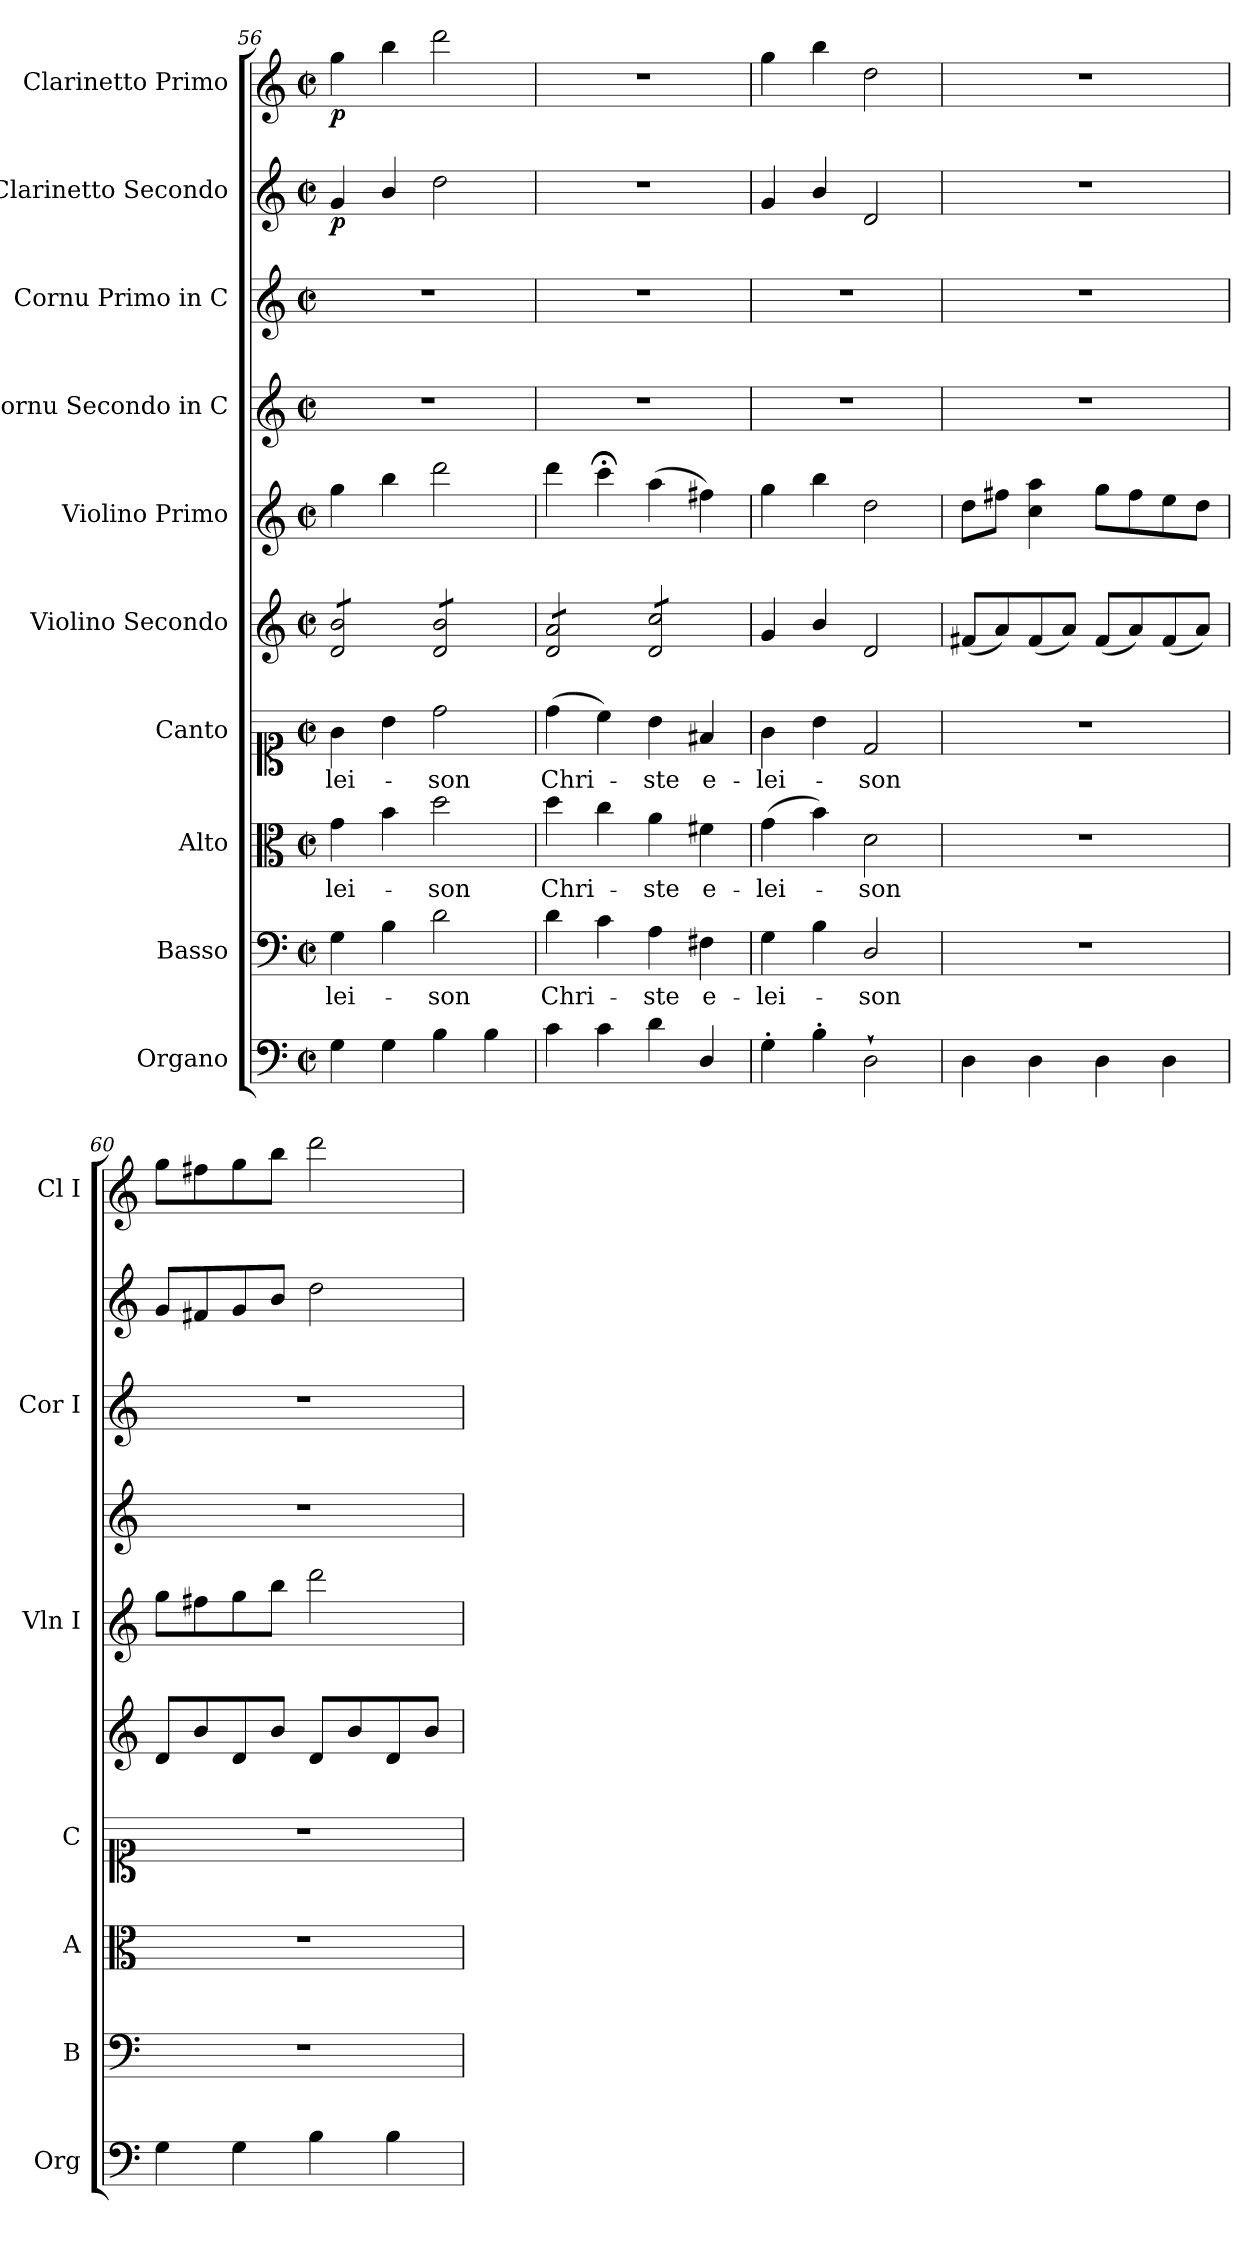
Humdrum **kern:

**kern	**kern	**text	**kern	**text	**kern	**text	**kern	**kern	**kern	**kern	**kern	**dynam	**kern	**dynam
*part10	*part9	*part9	*part8	*part8	*part7	*part7	*part6	*part5	*part4	*part3	*part2	*part2	*part1	*part1
*staff10	*staff9	*staff9	*staff8	*staff8	*staff7	*staff7	*staff6	*staff5	*staff4	*staff3	*staff2	*staff2	*staff1	*staff1
*I"Organo	*I"Basso	*	*I"Alto	*	*I"Canto	*	*I"Violino Secondo	*I"Violino Primo	*I"Cornu Secondo in C	*I"Cornu Primo in C	*I"Clarinetto Secondo	*	*I"Clarinetto Primo	*
*I'Org	*I'B	*	*I'A	*	*I'C	*	*	*I'Vln I	*	*I'Cor I	*	*	*I'Cl I	*
*clefF4	*clefF4	*	*clefC3	*	*clefC1	*	*clefG2	*clefG2	*clefG2	*clefG2	*clefG2	*	*clefG2	*
*k[]	*k[]	*	*k[]	*	*k[]	*	*k[]	*k[]	*k[]	*k[]	*k[]	*	*k[]	*
*M2/2	*M2/2	*	*M2/2	*	*M2/2	*	*M2/2	*M2/2	*M2/2	*M2/2	*M2/2	*	*M2/2	*
*met(c|)	*met(c|)	*	*met(c|)	*	*met(c|)	*	*met(c|)	*met(c|)	*met(c|)	*met(c|)	*met(c|)	*	*met(c|)	*
=56	=56	=56	=56	=56	=56	=56	=56	=56	=56	=56	=56	=56	=56	=56
*	*	*	*	*	*	*	*tremolo	*	*	*	*	*	*	*
4G	4G	-lei-	4g	-lei-	4g	-lei-	8d 8bL	4gg	1r	1r	4g	p	4gg	p
.	.	.	.	.	.	.	8d 8b	.	.	.	.	.	.	.
4G	4B	.	4b	.	4b	.	8d 8b	4bb	.	.	4b/	.	4bb	.
.	.	.	.	.	.	.	8d 8bJ	.	.	.	.	.	.	.
4B	2d	-son	2dd	-son	2dd	-son	8d 8bL	2ddd	.	.	2dd	.	2ddd	.
.	.	.	.	.	.	.	8d 8b	.	.	.	.	.	.	.
4B	.	.	.	.	.	.	8d 8b	.	.	.	.	.	.	.
.	.	.	.	.	.	.	8d 8bJ	.	.	.	.	.	.	.
=57	=57	=57	=57	=57	=57	=57	=57	=57	=57	=57	=57	=57	=57	=57
4c	4d	Chri-	4dd	Chri-	(>4dd	Chri-	8d 8aL	4ddd	1r	1r	1r	.	1r	.
.	.	.	.	.	.	.	8d 8a	.	.	.	.	.	.	.
4c	4c	.	4cc	.	4cc)	.	8d 8a	4ccc;<	.	.	.	.	.	.
.	.	.	.	.	.	.	8d 8aJ	.	.	.	.	.	.	.
4d	4A	-ste	4a	-ste	4b	-ste	8d 8ccL	(>4aa	.	.	.	.	.	.
.	.	.	.	.	.	.	8d 8cc	.	.	.	.	.	.	.
4D/	4F#X	e-	4f#X	e-	4f#X	e-	8d 8cc	4ff#X)	.	.	.	.	.	.
.	.	.	.	.	.	.	8d 8ccJ	.	.	.	.	.	.	.
*	*	*	*	*	*	*	*Xtremolo	*	*	*	*	*	*	*
=58	=58	=58	=58	=58	=58	=58	=58	=58	=58	=58	=58	=58	=58	=58
4G'	4G	-lei-	(>4g	-lei-	4g	-lei-	4g	4gg	1r	1r	4g	.	4gg	.
4B'	4B	.	4b)	.	4b	.	4b/	4bb	.	.	4b/	.	4bb	.
2D`	2D/	-son	2d	-son	2d	-son	2d	2dd	.	.	2d	.	2dd	.
=59	=59	=59	=59	=59	=59	=59	=59	=59	=59	=59	=59	=59	=59	=59
4D	1r	.	1r	.	1r	.	(<8f#XL	8ddL	1r	1r	1r	.	1r	.
.	.	.	.	.	.	.	8a)	8ff#XJ	.	.	.	.	.	.
4D	.	.	.	.	.	.	(<8f#	4cc 4aa	.	.	.	.	.	.
.	.	.	.	.	.	.	8aJ)	.	.	.	.	.	.	.
4D	.	.	.	.	.	.	(<8f#L	8ggL	.	.	.	.	.	.
.	.	.	.	.	.	.	8a)	8ff#	.	.	.	.	.	.
4D	.	.	.	.	.	.	(<8f#	8ee	.	.	.	.	.	.
.	.	.	.	.	.	.	8aJ)	8ddJ	.	.	.	.	.	.
=60	=60	=60	=60	=60	=60	=60	=60	=60	=60	=60	=60	=60	=60	=60
4G	1r	.	1r	.	1r	.	8dL	8ggL	1r	1r	8gL	.	8ggL	.
.	.	.	.	.	.	.	8b	8ff#X	.	.	8f#X	.	8ff#X	.
4G	.	.	.	.	.	.	8d	8gg	.	.	8g	.	8gg	.
.	.	.	.	.	.	.	8bJ	8bbJ	.	.	8bJ	.	8bbJ	.
4B	.	.	.	.	.	.	8dL	2ddd	.	.	2dd	.	2ddd	.
.	.	.	.	.	.	.	8b	.	.	.	.	.	.	.
4B	.	.	.	.	.	.	8d	.	.	.	.	.	.	.
.	.	.	.	.	.	.	8bJ	.	.	.	.	.	.	.
=	=	=	=	=	=	=	=	=	=	=	=	=	=	=
*-	*-	*-	*-	*-	*-	*-	*-	*-	*-	*-	*-	*-	*-	*-
